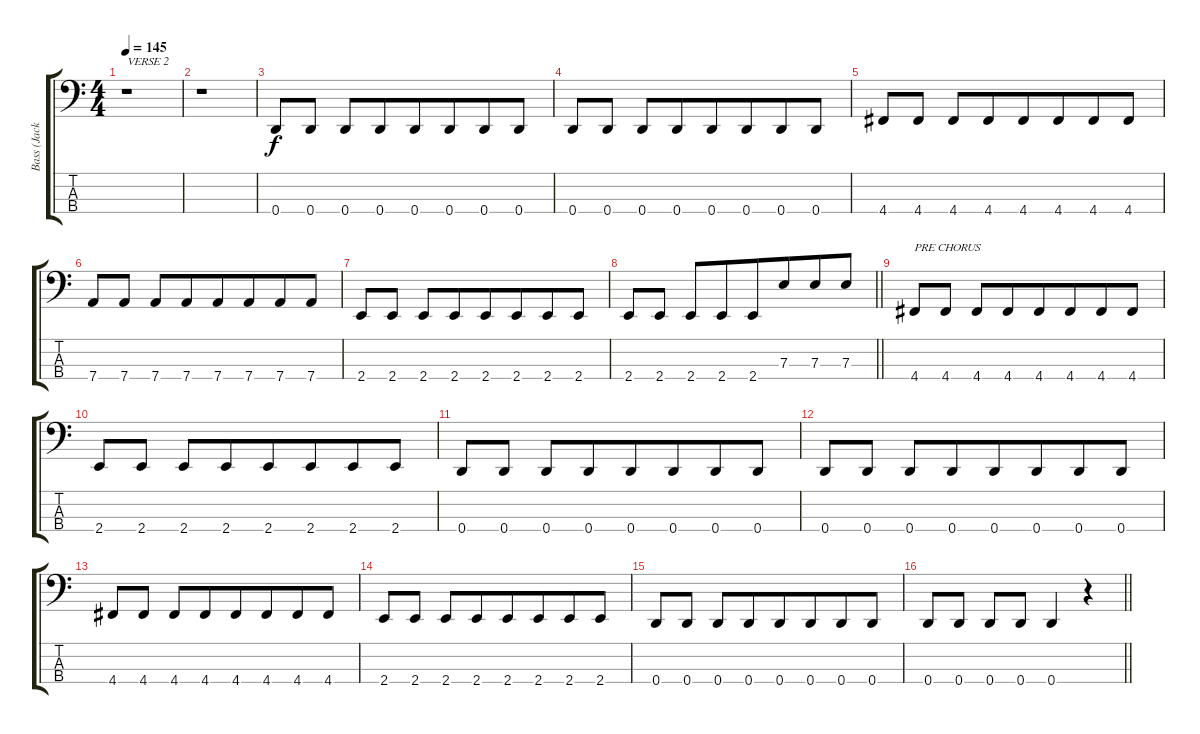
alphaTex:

\track ("Bass (Jack)" "Bass (Jack") {instrument electricbasspick}
\staff {score tabs}
\tuning (G2 D2 A1 D1) {hide}
\ts (4 4)
\tempo 145
\clef f4
\ks c
r.1{txt "VERSE 2" dy f} |
r.1 |
0.4.8 0.4.8 0.4.8 0.4.8{beam merge} 0.4.8 0.4.8{beam merge} 0.4.8{beam merge} 0.4.8 |
0.4.8 0.4.8 0.4.8 0.4.8{beam merge} 0.4.8 0.4.8{beam merge} 0.4.8{beam merge} 0.4.8 |
4.4.8 4.4.8 4.4.8 4.4.8{beam merge} 4.4.8 4.4.8{beam merge} 4.4.8{beam merge} 4.4.8 |
7.4.8 7.4.8 7.4.8 7.4.8{beam merge} 7.4.8 7.4.8{beam merge} 7.4.8{beam merge} 7.4.8 |
2.4.8 2.4.8 2.4.8 2.4.8{beam merge} 2.4.8 2.4.8{beam merge} 2.4.8{beam merge} 2.4.8 |
\barLineRight lightlight
2.4.8 2.4.8 2.4.8 2.4.8{beam merge} 2.4.8 7.3.8{beam merge} 7.3.8{beam merge} 7.3.8 |
4.4.8{txt "PRE CHORUS"} 4.4.8 4.4.8 4.4.8{beam merge} 4.4.8 4.4.8{beam merge} 4.4.8{beam merge} 4.4.8 |
2.4.8 2.4.8 2.4.8 2.4.8{beam merge} 2.4.8 2.4.8{beam merge} 2.4.8{beam merge} 2.4.8 |
0.4.8 0.4.8 0.4.8 0.4.8{beam merge} 0.4.8 0.4.8{beam merge} 0.4.8{beam merge} 0.4.8 |
0.4.8 0.4.8 0.4.8 0.4.8{beam merge} 0.4.8 0.4.8{beam merge} 0.4.8{beam merge} 0.4.8 |
4.4.8 4.4.8 4.4.8 4.4.8{beam merge} 4.4.8 4.4.8{beam merge} 4.4.8{beam merge} 4.4.8 |
2.4.8 2.4.8 2.4.8 2.4.8{beam merge} 2.4.8 2.4.8{beam merge} 2.4.8{beam merge} 2.4.8 |
0.4.8 0.4.8 0.4.8 0.4.8{beam merge} 0.4.8 0.4.8{beam merge} 0.4.8{beam merge} 0.4.8 |
\barLineRight lightlight
0.4.8 0.4.8 0.4.8 0.4.8{beam merge} 0.4.4{beam merge} r.4
